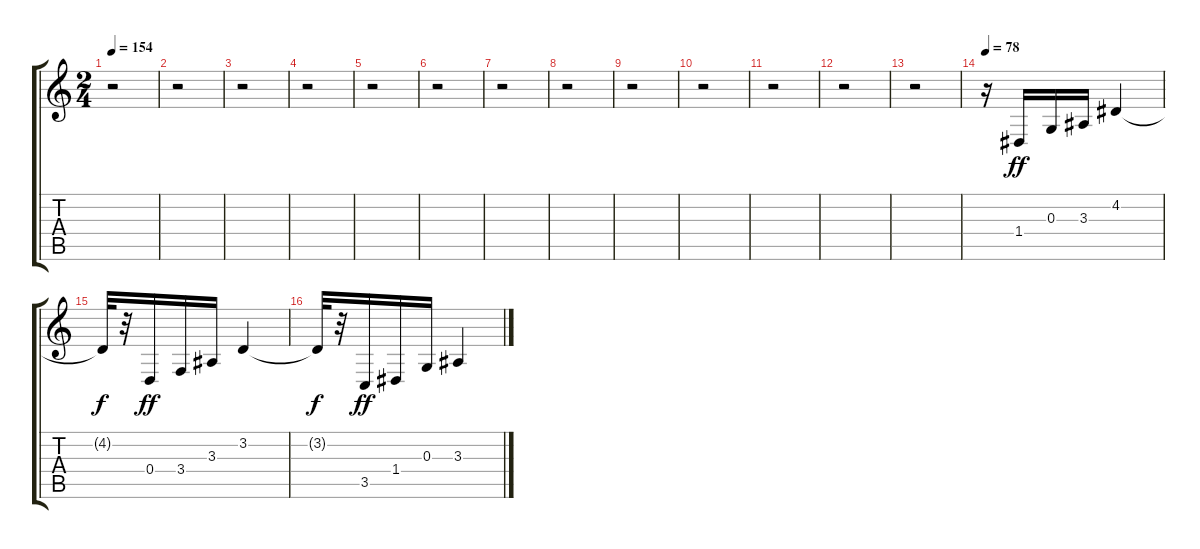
\track "" {instrument altosax}
\staff {score tabs}
\tuning (E4 B3 G3 D3 A2 E2) {hide}
\ts (2 4)
\tempo 154
\clef g2
\ks c
r.2{dy fff} |
r.2 |
r.2 |
r.2 |
r.2 |
r.2 |
r.2 |
r.2 |
r.2 |
r.2 |
r.2 |
r.2 |
r.2 |
\tempo 78
r.16 1.4.16{dy ff} 0.3.16 3.3.16 4.2.4 |
4.2{t}.32{dy f} r.32 0.4.16{dy ff} 3.4.16 3.3.16 3.2.4 |
3.2{t}.32{dy f} r.32 3.5.16{dy ff} 1.4.16 0.3.16 3.3.4
